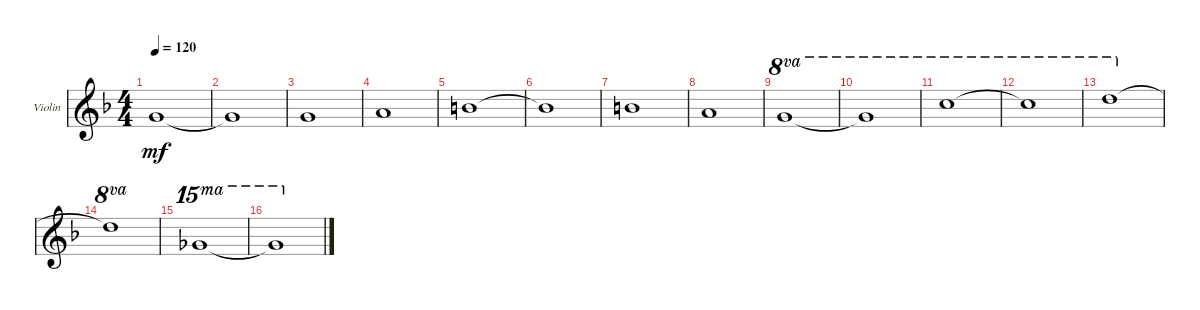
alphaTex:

\defaultSystemsLayout 4
\bracketExtendMode groupsimilarinstruments
\multiBarRest
\firstSystemTrackNameOrientation horizontal
\otherSystemsTrackNameOrientation horizontal
\track ("Violin" "Violin") {multiBarRest instrument violin}
\staff {score}
\tuning (E5 A4 D4 G3)
\ts (4 4)
\tempo 120
\clef g2
\ks dminor
5.3.1{dy mf} |
5.3{t}.1 |
5.3.1 |
0.2.1 |
2.2.1 |
2.2{t}.1 |
2.2.1 |
0.2.1 |
3.1.1{ot 8va} |
3.1{t}.1{ot 8va} |
8.1.1{ot 8va} |
8.1{t}.1{ot 8va} |
10.1.1{ot 8va} |
10.1{t}.1{ot 8va} |
14.1.1{ot 15ma} |
14.1{t}.1{ot 15ma}
